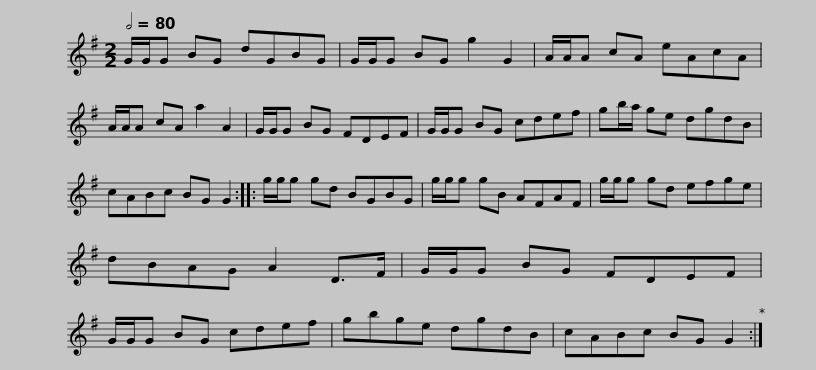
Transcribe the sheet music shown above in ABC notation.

X:1
L:1/8
Q:1/2=80
M:2/2
I:linebreak $
K:G
V:1 treble
V:1
 G/G/G BG dGBG | G/G/G BG g2 G2 | A/A/A cA eAcA | A/A/A cA a2 A2 | G/G/G BG FDEF |$ %5
 G/G/G BG cdef | gb/a/ ge dgdB | cABc BG G2 :: g/g/g gd BGBG | g/g/g gB AFAF |$ %10
 g/g/g gd efge | dBAG A2 D>F | G/G/G BG FDEF | G/G/G BG cdef | gbge dgdB |$ %15
 cABc BG G2 :| %16
